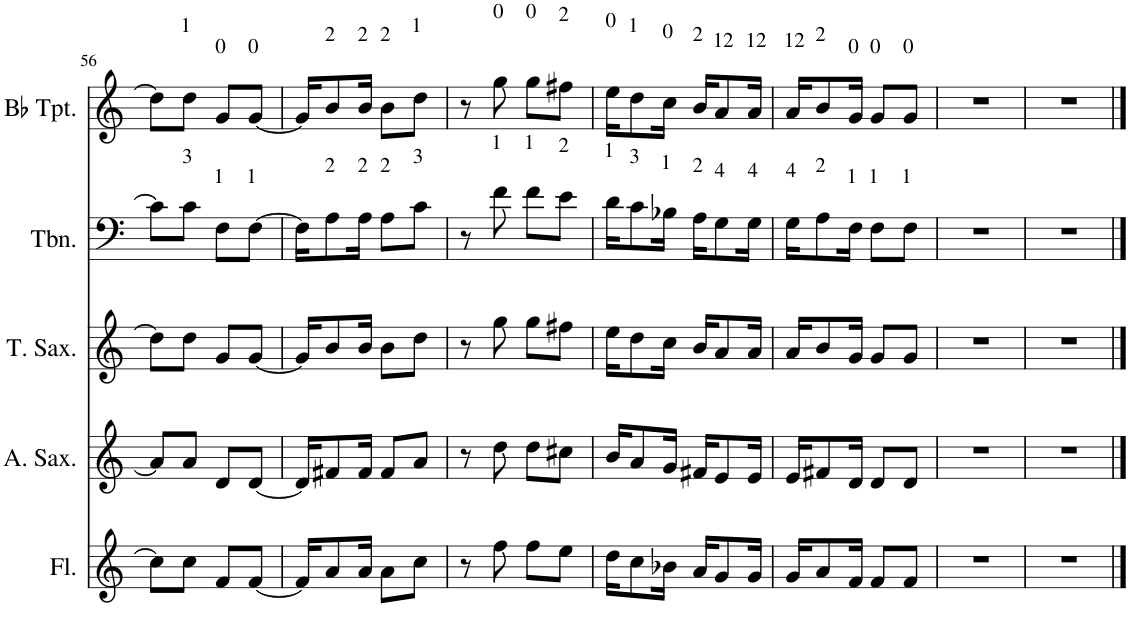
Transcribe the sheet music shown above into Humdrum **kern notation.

**kern	**kern	**kern	**kern	**kern	**kern	**text
*part6	*part5	*part4	*part3	*part2	*part1	*part1
*staff6	*staff5	*staff4	*staff3	*staff2	*staff1	*staff1
*I"Flute	*I"Alto Saxophone	*I"Tenor Saxophone	*I"Trombone	*I"Bb Trumpet	*I"Piano	*
*I'Fl.	*I'A. Sax.	*I'T. Sax.	*I'Tbn.	*I'Bb Tpt.	*I'Pno.	*
!!LO:PB:g=z
*clefG2	*clefG2	*clefG2	*clefF4	*clefG2	*clefG2	*
*	*Trd5c9	*Trd8c14	*	*Trd1c2	*	*
*k[]	*k[]	*k[]	*k[]	*k[]	*k[b-]	*
*M2/4	*M2/4	*M2/4	*M2/4	*M2/4	*M2/4	*
=56	=56	=56	=56	=56	=56	=56
8cc\L]	8a/L]	8dd\L]	8c\L]	8dd\L]	8cc\L]	.
!	!	!	!	!LO:TX:a:t=1	!	!
!	!	!	!LO:TX:a:t=3	!	!	!
8cc\J	8a/J	8dd\J	8c\J	8dd\J	8cc\J	quema
!	!	!	!	!LO:TX:a:t=0	!	!
!	!	!	!LO:TX:a:t=1	!	!	!
8f/L	8d/L	8g/L	8F\L	8g/L	8f/L	co
!	!	!	!	!LO:TX:a:t=0	!	!
!	!	!	!LO:TX:a:t=1	!	!	!
[8f/J	[8d/J	[8g/J	[8F\J	[8g/J	[8f/J	lheu
=57	=57	=57	=57	=57	=57	=57
16f/KL]	16d/KL]	16g/KL]	16F\KL]	16g/KL]	16f/KL]	.
!	!	!	!	!LO:TX:a:t=2	!	!
!	!	!	!LO:TX:a:t=2	!	!	!
8a/	8f#X/	8b/	8A\	8b/	8a/	tem
!	!	!	!	!LO:TX:a:t=2	!	!
!	!	!	!LO:TX:a:t=2	!	!	!
16a/Jk	16f#/Jk	16b/Jk	16A\Jk	16b/Jk	16a/Jk	que
!	!	!	!	!LO:TX:a:t=2	!	!
!	!	!	!LO:TX:a:t=2	!	!	!
8a\L	8f#/L	8b\L	8A\L	8b\L	8a\L	plan
!	!	!	!	!LO:TX:a:t=1	!	!
!	!	!	!LO:TX:a:t=3	!	!	!
8cc\J	8a/J	8dd\J	8c\J	8dd\J	8cc\J	tar
=58	=58	=58	=58	=58	=58	=58
8r	8r	8r	8r	8r	8r	.
!	!	!	!	!LO:TX:a:t=0	!	!
!	!	!	!LO:TX:a:t=1	!	!	!
8ff\	8dd\	8gg\	8f\	8gg\	8ff	é
!	!	!	!	!LO:TX:a:t=0	!	!
!	!	!	!LO:TX:a:t=1	!	!	!
8ff\L	8dd\L	8gg\L	8f\L	8gg\L	8ff\L	Deus
!	!	!	!	!LO:TX:a:t=2	!	!
!	!	!	!LO:TX:a:t=2	!	!	!
8ee\J	8cc#X\J	8ff#X\J	8e\J	8ff#X\J	8ee\J	quem
=59	=59	=59	=59	=59	=59	=59
!	!	!	!	!LO:TX:a:t=0	!	!
!	!	!	!LO:TX:a:t=1	!	!	!
16dd\KL	16b/KL	16ee\KL	16d\KL	16ee\KL	16dd\KL	a
!	!	!	!	!LO:TX:a:t=1	!	!
!	!	!	!LO:TX:a:t=3	!	!	!
8cc\	8a/	8dd\	8c\	8dd\	8cc\	pon
!	!	!	!	!LO:TX:a:t=0	!	!
!	!	!	!LO:TX:a:t=1	!	!	!
16b-X\Jk	16g/Jk	16cc\Jk	16B-X\Jk	16cc\Jk	16b-\Jk	taa
!	!	!	!	!LO:TX:a:t=2	!	!
!	!	!	!LO:TX:a:t=2	!	!	!
16a/KL	16f#X/KL	16b/KL	16A\KL	16b/KL	16a/KL	es
!	!	!	!	!LO:TX:a:t=12	!	!
!	!	!	!LO:TX:a:t=4	!	!	!
8g/	8e/	8a/	8G\	8a/	8g/	tre
!	!	!	!	!LO:TX:a:t=12	!	!
!	!	!	!LO:TX:a:t=4	!	!	!
16g/Jk	16e/Jk	16a/Jk	16G\Jk	16a/Jk	16g/Jk	la
=60	=60	=60	=60	=60	=60	=60
!	!	!	!	!LO:TX:a:t=12	!	!
!	!	!	!LO:TX:a:t=4	!	!	!
16g/KL	16e/KL	16a/KL	16G\KL	16a/KL	16g/KL	que
!	!	!	!	!LO:TX:a:t=2	!	!
!	!	!	!LO:TX:a:t=2	!	!	!
8a/	8f#X/	8b/	8A\	8b/	8a/	tem
!	!	!	!	!LO:TX:a:t=0	!	!
!	!	!	!LO:TX:a:t=1	!	!	!
16f/Jk	16d/Jk	16g/Jk	16F\Jk	16g/Jk	16f/Jk	que
!	!	!	!	!LO:TX:a:t=0	!	!
!	!	!	!LO:TX:a:t=1	!	!	!
8f/L	8d/L	8g/L	8F\L	8g/L	8f/L	bri
!	!	!	!	!LO:TX:a:t=0	!	!
!	!	!	!LO:TX:a:t=1	!	!	!
8f/J	8d/J	8g/J	8F\J	8g/J	8f/J	lhar
=61	=61	=61	=61	=61	=61	=61
2r	2r	2r	2r	2r	2r	.
=62	=62	=62	=62	=62	=62	=62
2r	2r	2r	2r	2r	2r	.
==	==	==	==	==	==	==
*-	*-	*-	*-	*-	*-	*-
